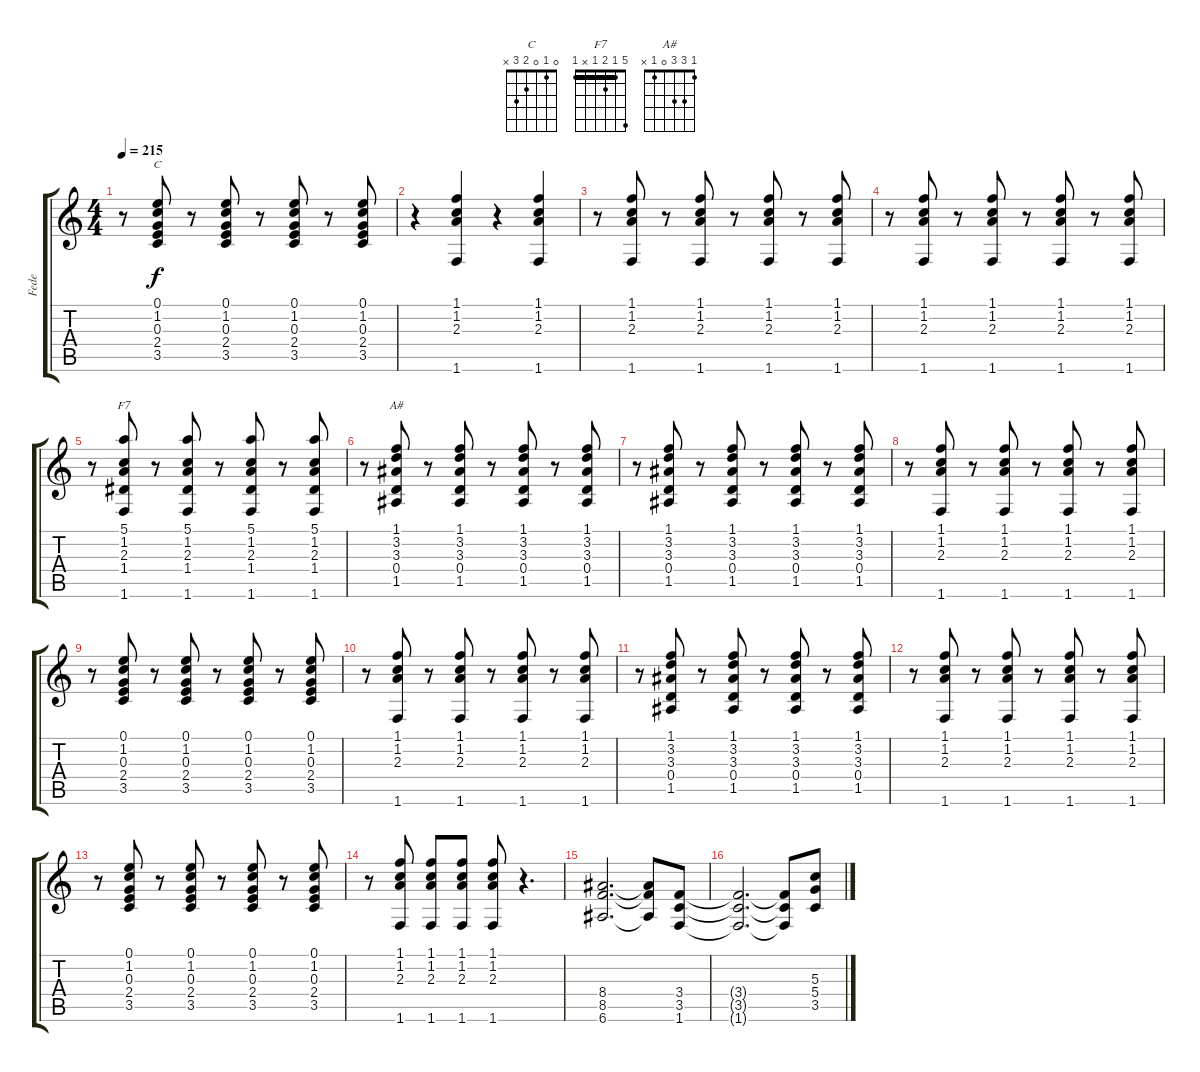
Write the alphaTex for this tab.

\track ("Fede" "Fede") {instrument electricguitarclean}
\staff {score tabs}
\tuning (E4 B3 G3 D3 A2 E2) {hide}
\chord ("C" 0 1 0 2 3 x)
\chord ("F7" 5 1 2 1 x 1) {barre 1}
\chord ("A#" 1 3 3 0 1 x)
\ts (4 4)
\tempo 215
\clef g2
\ks c
r.8{dy f} (0.1 1.2 0.3 2.4 3.5).8{ch "C"} r.8 (0.1 1.2 0.3 2.4 3.5).8 r.8 (0.1 1.2 0.3 2.4 3.5).8 r.8 (0.1 1.2 0.3 2.4 3.5).8 |
r.4 (1.1 1.2 2.3 1.6).4 r.4 (1.1 1.2 2.3 1.6).4 |
r.8 (1.1 1.2 2.3 1.6).8 r.8 (1.1 1.2 2.3 1.6).8 r.8 (1.1 1.2 2.3 1.6).8 r.8 (1.1 1.2 2.3 1.6).8 |
r.8 (1.1 1.2 2.3 1.6).8 r.8 (1.1 1.2 2.3 1.6).8 r.8 (1.1 1.2 2.3 1.6).8 r.8 (1.1 1.2 2.3 1.6).8 |
r.8 (5.1 1.2 2.3 1.4 1.6).8{ch "F7"} r.8 (5.1 1.2 2.3 1.4 1.6).8 r.8 (5.1 1.2 2.3 1.4 1.6).8 r.8 (5.1 1.2 2.3 1.4 1.6).8 |
r.8 (1.1 3.2 3.3 0.4 1.5).8{ch "A#"} r.8 (1.1 3.2 3.3 0.4 1.5).8 r.8 (1.1 3.2 3.3 0.4 1.5).8 r.8 (1.1 3.2 3.3 0.4 1.5).8 |
r.8 (1.1 3.2 3.3 0.4 1.5).8 r.8 (1.1 3.2 3.3 0.4 1.5).8 r.8 (1.1 3.2 3.3 0.4 1.5).8 r.8 (1.1 3.2 3.3 0.4 1.5).8 |
r.8 (1.1 1.2 2.3 1.6).8 r.8 (1.1 1.2 2.3 1.6).8 r.8 (1.1 1.2 2.3 1.6).8 r.8 (1.1 1.2 2.3 1.6).8 |
r.8 (0.1 1.2 0.3 2.4 3.5).8 r.8 (0.1 1.2 0.3 2.4 3.5).8 r.8 (0.1 1.2 0.3 2.4 3.5).8 r.8 (0.1 1.2 0.3 2.4 3.5).8 |
r.8 (1.1 1.2 2.3 1.6).8 r.8 (1.1 1.2 2.3 1.6).8 r.8 (1.1 1.2 2.3 1.6).8 r.8 (1.1 1.2 2.3 1.6).8 |
r.8 (1.1 3.2 3.3 0.4 1.5).8 r.8 (1.1 3.2 3.3 0.4 1.5).8 r.8 (1.1 3.2 3.3 0.4 1.5).8 r.8 (1.1 3.2 3.3 0.4 1.5).8 |
r.8 (1.1 1.2 2.3 1.6).8 r.8 (1.1 1.2 2.3 1.6).8 r.8 (1.1 1.2 2.3 1.6).8 r.8 (1.1 1.2 2.3 1.6).8 |
r.8 (0.1 1.2 0.3 2.4 3.5).8 r.8 (0.1 1.2 0.3 2.4 3.5).8 r.8 (0.1 1.2 0.3 2.4 3.5).8 r.8 (0.1 1.2 0.3 2.4 3.5).8 |
r.8 (1.1 1.2 2.3 1.6).8 (1.1 1.2 2.3 1.6).8 (1.1 1.2 2.3 1.6).8 (1.1 1.2 2.3 1.6).8 r.4{d} |
(8.4 8.5 6.6).2{d instrument overdrivenguitar} (8.4{t} 8.5{t} 6.6{t}).8 (3.4 3.5 1.6).8 |
(3.4{t} 3.5{t} 1.6{t}).2{d} (3.4{t} 3.5{t} 1.6{t}).8 (5.3 5.4 3.5).8
